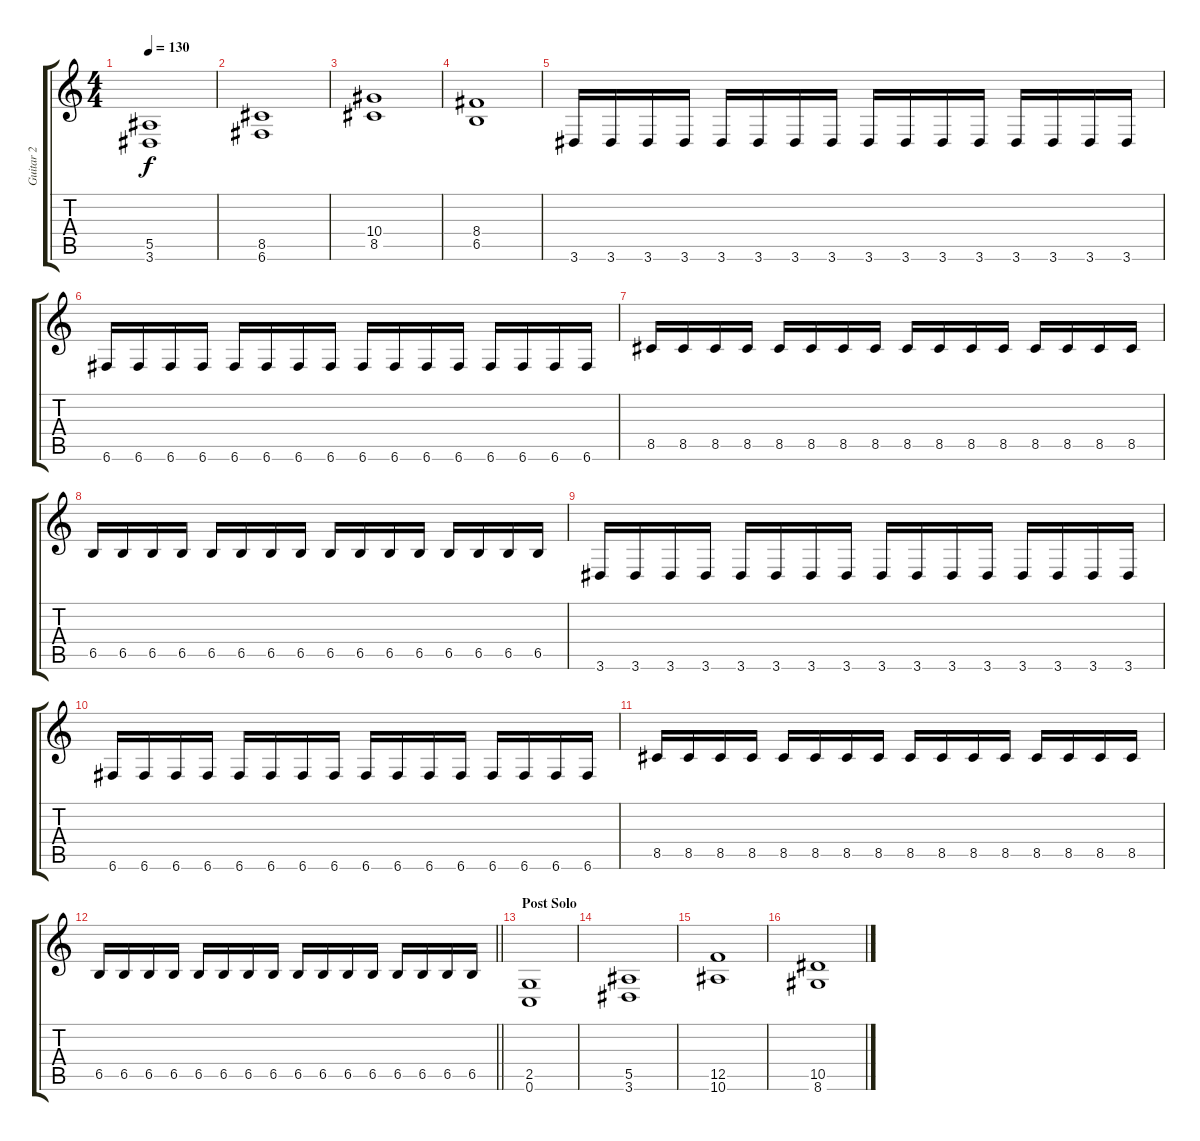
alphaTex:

\track ("Guitar 2" "Guitar 2") {instrument distortionguitar}
\staff {score tabs}
\tuning (C4 G3 Eb3 Bb2 F2 C2) {hide}
\ts (4 4)
\tempo 130
\clef g2
\ks c
(5.5 3.6).1{dy f} |
(8.5 6.6).1 |
(10.4 8.5).1 |
(8.4 6.5).1 |
3.6.16 3.6.16 3.6.16 3.6.16 3.6.16 3.6.16 3.6.16 3.6.16 3.6.16 3.6.16 3.6.16 3.6.16 3.6.16 3.6.16 3.6.16 3.6.16 |
6.6.16 6.6.16 6.6.16 6.6.16 6.6.16 6.6.16 6.6.16 6.6.16 6.6.16 6.6.16 6.6.16 6.6.16 6.6.16 6.6.16 6.6.16 6.6.16 |
8.5.16 8.5.16 8.5.16 8.5.16 8.5.16 8.5.16 8.5.16 8.5.16 8.5.16 8.5.16 8.5.16 8.5.16 8.5.16 8.5.16 8.5.16 8.5.16 |
6.5.16 6.5.16 6.5.16 6.5.16 6.5.16 6.5.16 6.5.16 6.5.16 6.5.16 6.5.16 6.5.16 6.5.16 6.5.16 6.5.16 6.5.16 6.5.16 |
3.6.16 3.6.16 3.6.16 3.6.16 3.6.16 3.6.16 3.6.16 3.6.16 3.6.16 3.6.16 3.6.16 3.6.16 3.6.16 3.6.16 3.6.16 3.6.16 |
6.6.16 6.6.16 6.6.16 6.6.16 6.6.16 6.6.16 6.6.16 6.6.16 6.6.16 6.6.16 6.6.16 6.6.16 6.6.16 6.6.16 6.6.16 6.6.16 |
8.5.16 8.5.16 8.5.16 8.5.16 8.5.16 8.5.16 8.5.16 8.5.16 8.5.16 8.5.16 8.5.16 8.5.16 8.5.16 8.5.16 8.5.16 8.5.16 |
\barLineRight lightlight
6.5.16 6.5.16 6.5.16 6.5.16 6.5.16 6.5.16 6.5.16 6.5.16 6.5.16 6.5.16 6.5.16 6.5.16 6.5.16 6.5.16 6.5.16 6.5.16 |
\section ("" "Post Solo")
(2.5 0.6).1 |
(5.5 3.6).1 |
(12.5 10.6).1 |
(10.5 8.6).1
